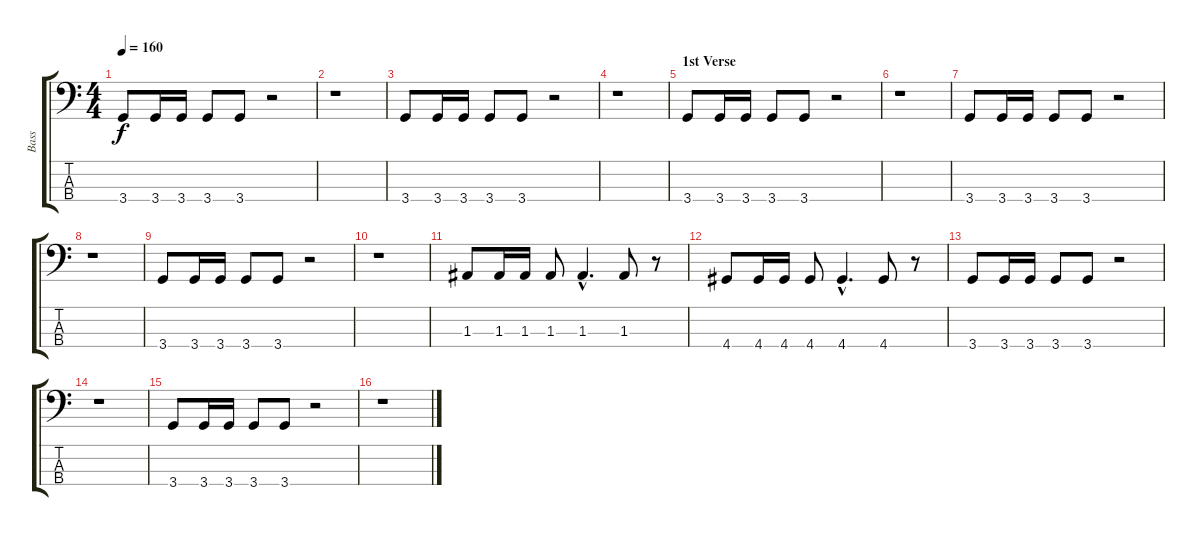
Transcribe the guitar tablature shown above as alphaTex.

\track ("Bass" "Bass") {instrument electricbasspick}
\staff {score tabs}
\tuning (G2 D2 A1 E1) {hide}
\ts (4 4)
\tempo 160
\clef f4
\ks c
3.4.8{dy f} 3.4.16 3.4.16 3.4.8 3.4.8 r.2 |
r.1 |
3.4.8 3.4.16 3.4.16 3.4.8 3.4.8 r.2 |
r.1 |
\section ("" "1st Verse")
3.4.8 3.4.16 3.4.16 3.4.8 3.4.8 r.2 |
r.1 |
3.4.8 3.4.16 3.4.16 3.4.8 3.4.8 r.2 |
r.1 |
3.4.8 3.4.16 3.4.16 3.4.8 3.4.8 r.2 |
r.1 |
1.3.8 1.3.16 1.3.16 1.3.8 1.3{hac}.4{d} 1.3.8 r.8 |
4.4.8 4.4.16 4.4.16 4.4.8 4.4{hac}.4{d} 4.4.8 r.8 |
3.4.8 3.4.16 3.4.16 3.4.8 3.4.8 r.2 |
r.1 |
3.4.8 3.4.16 3.4.16 3.4.8 3.4.8 r.2 |
r.1
